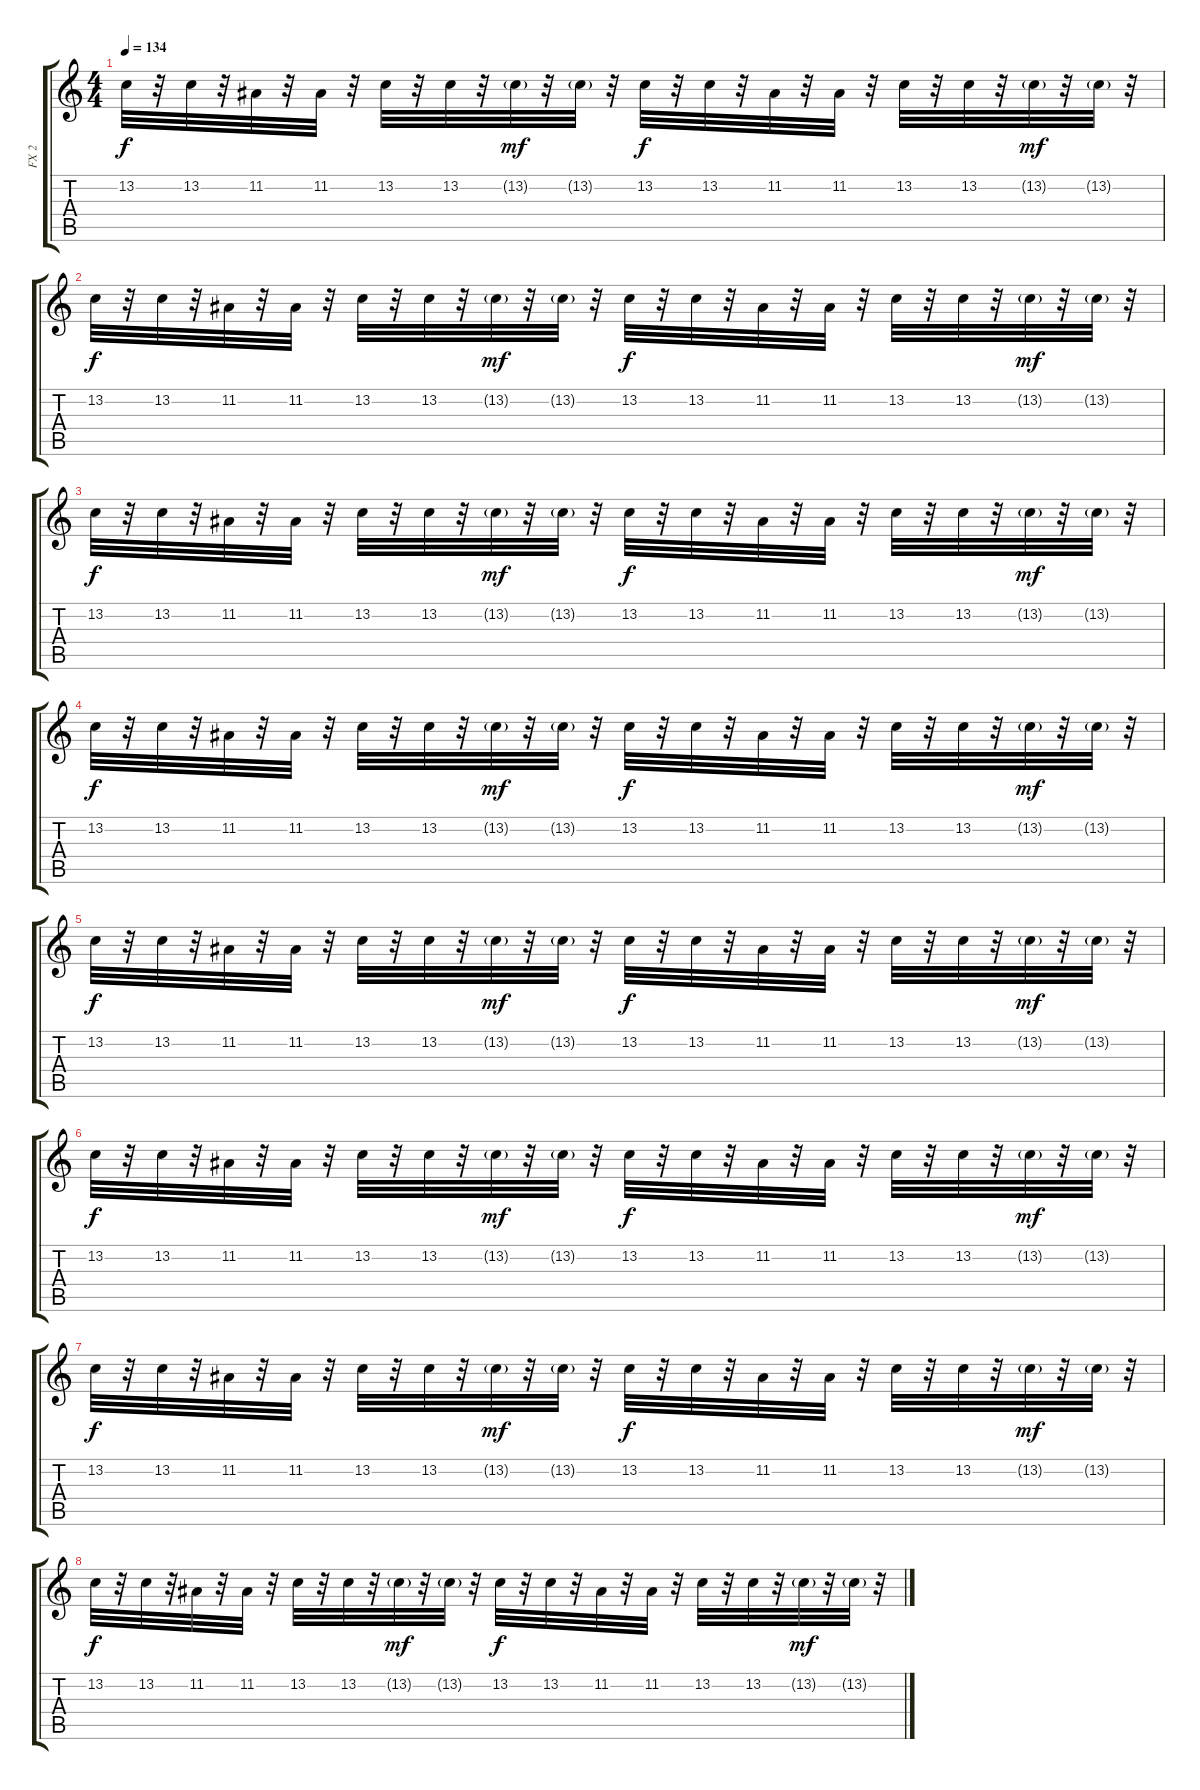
\track ("FX 2" "FX 2") {instrument lead2sawtooth}
\staff {score tabs}
\tuning (E4 B3 G3 D3 A2 E2) {hide}
\ts (4 4)
\tempo 134
\clef g2
\ks c
13.2.32{dy f} r.32 13.2.32 r.32 11.2.32 r.32 11.2.32 r.32 13.2.32 r.32 13.2.32 r.32 13.2{g}.32{dy mf} r.32 13.2{g}.32 r.32 13.2.32{dy f} r.32 13.2.32 r.32 11.2.32 r.32 11.2.32 r.32 13.2.32 r.32 13.2.32 r.32 13.2{g}.32{dy mf} r.32 13.2{g}.32 r.32 |
13.2.32{dy f} r.32 13.2.32 r.32 11.2.32 r.32 11.2.32 r.32 13.2.32 r.32 13.2.32 r.32 13.2{g}.32{dy mf} r.32 13.2{g}.32 r.32 13.2.32{dy f} r.32 13.2.32 r.32 11.2.32 r.32 11.2.32 r.32 13.2.32 r.32 13.2.32 r.32 13.2{g}.32{dy mf} r.32 13.2{g}.32 r.32 |
13.2.32{dy f} r.32 13.2.32 r.32 11.2.32 r.32 11.2.32 r.32 13.2.32 r.32 13.2.32 r.32 13.2{g}.32{dy mf} r.32 13.2{g}.32 r.32 13.2.32{dy f} r.32 13.2.32 r.32 11.2.32 r.32 11.2.32 r.32 13.2.32 r.32 13.2.32 r.32 13.2{g}.32{dy mf} r.32 13.2{g}.32 r.32 |
13.2.32{dy f} r.32 13.2.32 r.32 11.2.32 r.32 11.2.32 r.32 13.2.32 r.32 13.2.32 r.32 13.2{g}.32{dy mf} r.32 13.2{g}.32 r.32 13.2.32{dy f} r.32 13.2.32 r.32 11.2.32 r.32 11.2.32 r.32 13.2.32 r.32 13.2.32 r.32 13.2{g}.32{dy mf} r.32 13.2{g}.32 r.32 |
13.2.32{dy f volume 4} r.32 13.2.32 r.32 11.2.32 r.32 11.2.32 r.32 13.2.32 r.32 13.2.32 r.32 13.2{g}.32{dy mf} r.32 13.2{g}.32 r.32 13.2.32{dy f} r.32 13.2.32 r.32 11.2.32 r.32 11.2.32 r.32 13.2.32 r.32 13.2.32 r.32 13.2{g}.32{dy mf} r.32 13.2{g}.32 r.32 |
13.2.32{dy f} r.32 13.2.32 r.32 11.2.32 r.32 11.2.32 r.32 13.2.32 r.32 13.2.32 r.32 13.2{g}.32{dy mf} r.32 13.2{g}.32 r.32 13.2.32{dy f} r.32 13.2.32 r.32 11.2.32 r.32 11.2.32 r.32 13.2.32 r.32 13.2.32 r.32 13.2{g}.32{dy mf} r.32 13.2{g}.32 r.32 |
13.2.32{dy f} r.32 13.2.32 r.32 11.2.32 r.32 11.2.32 r.32 13.2.32 r.32 13.2.32 r.32 13.2{g}.32{dy mf} r.32 13.2{g}.32 r.32 13.2.32{dy f} r.32 13.2.32 r.32 11.2.32 r.32 11.2.32 r.32 13.2.32 r.32 13.2.32 r.32 13.2{g}.32{dy mf} r.32 13.2{g}.32 r.32 |
13.2.32{dy f} r.32 13.2.32 r.32 11.2.32 r.32 11.2.32 r.32 13.2.32 r.32 13.2.32 r.32 13.2{g}.32{dy mf} r.32 13.2{g}.32 r.32 13.2.32{dy f} r.32 13.2.32 r.32 11.2.32 r.32 11.2.32 r.32 13.2.32 r.32 13.2.32 r.32 13.2{g}.32{dy mf} r.32 13.2{g}.32 r.32
